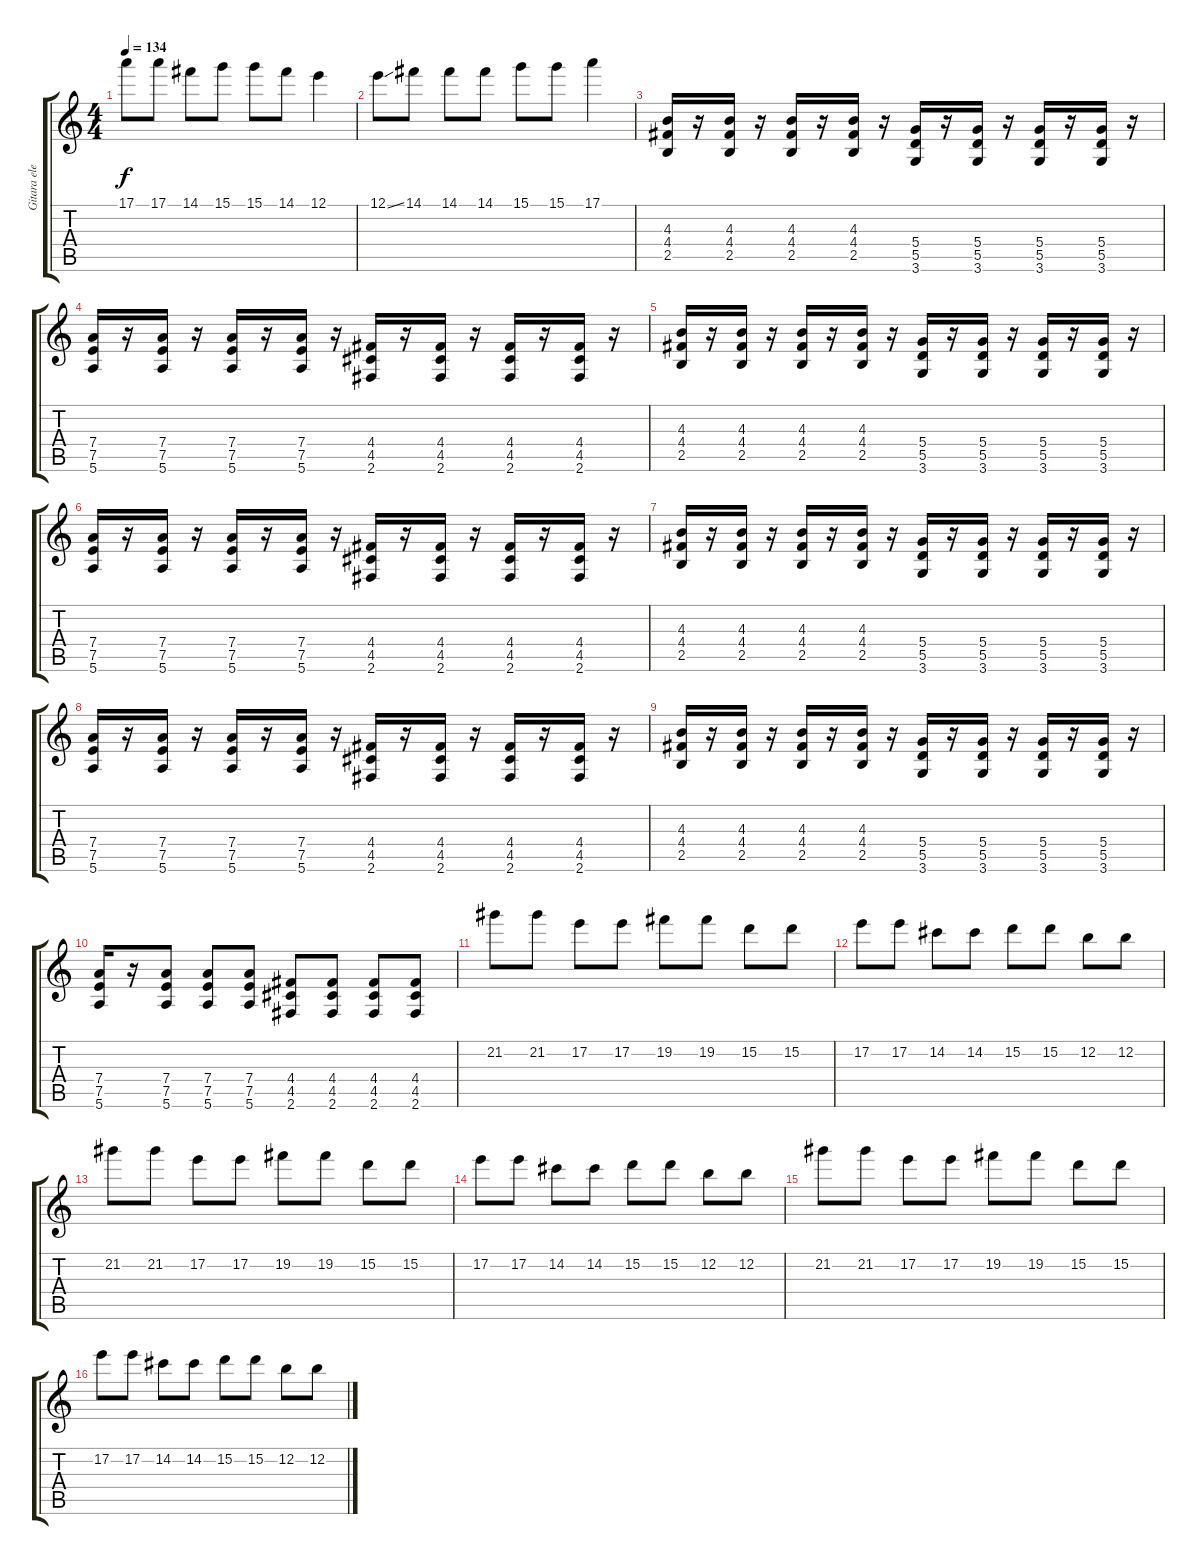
\track ("Gitara elektryczna" "Gitara ele") {instrument distortionguitar}
\staff {score tabs}
\tuning (E4 B3 G3 D3 A2 E2) {hide}
\ts (4 4)
\tempo 134
\clef g2
\ks c
17.1.8{dy f} 17.1.8 14.1.8 15.1.8 15.1.8 14.1.8 12.1.4 |
12.1{ss}.8 14.1.8 14.1.8 14.1.8 15.1.8 15.1.8 17.1.4 |
(4.3 4.4 2.5).16 r.16 (4.3 4.4 2.5).16 r.16 (4.3 4.4 2.5).16 r.16 (4.3 4.4 2.5).16 r.16 (5.4 5.5 3.6).16 r.16 (5.4 5.5 3.6).16 r.16 (5.4 5.5 3.6).16 r.16 (5.4 5.5 3.6).16 r.16 |
(7.4 7.5 5.6).16 r.16 (7.4 7.5 5.6).16 r.16 (7.4 7.5 5.6).16 r.16 (7.4 7.5 5.6).16 r.16 (4.4 4.5 2.6).16 r.16 (4.4 4.5 2.6).16 r.16 (4.4 4.5 2.6).16 r.16 (4.4 4.5 2.6).16 r.16 |
(4.3 4.4 2.5).16 r.16 (4.3 4.4 2.5).16 r.16 (4.3 4.4 2.5).16 r.16 (4.3 4.4 2.5).16 r.16 (5.4 5.5 3.6).16 r.16 (5.4 5.5 3.6).16 r.16 (5.4 5.5 3.6).16 r.16 (5.4 5.5 3.6).16 r.16 |
(7.4 7.5 5.6).16 r.16 (7.4 7.5 5.6).16 r.16 (7.4 7.5 5.6).16 r.16 (7.4 7.5 5.6).16 r.16 (4.4 4.5 2.6).16 r.16 (4.4 4.5 2.6).16 r.16 (4.4 4.5 2.6).16 r.16 (4.4 4.5 2.6).16 r.16 |
(4.3 4.4 2.5).16 r.16 (4.3 4.4 2.5).16 r.16 (4.3 4.4 2.5).16 r.16 (4.3 4.4 2.5).16 r.16 (5.4 5.5 3.6).16 r.16 (5.4 5.5 3.6).16 r.16 (5.4 5.5 3.6).16 r.16 (5.4 5.5 3.6).16 r.16 |
(7.4 7.5 5.6).16 r.16 (7.4 7.5 5.6).16 r.16 (7.4 7.5 5.6).16 r.16 (7.4 7.5 5.6).16 r.16 (4.4 4.5 2.6).16 r.16 (4.4 4.5 2.6).16 r.16 (4.4 4.5 2.6).16 r.16 (4.4 4.5 2.6).16 r.16 |
(4.3 4.4 2.5).16 r.16 (4.3 4.4 2.5).16 r.16 (4.3 4.4 2.5).16 r.16 (4.3 4.4 2.5).16 r.16 (5.4 5.5 3.6).16 r.16 (5.4 5.5 3.6).16 r.16 (5.4 5.5 3.6).16 r.16 (5.4 5.5 3.6).16 r.16 |
(7.4 7.5 5.6).16 r.16 (7.4 7.5 5.6).8 (7.4 7.5 5.6).8 (7.4 7.5 5.6).8 (4.4 4.5 2.6).8 (4.4 4.5 2.6).8 (4.4 4.5 2.6).8 (4.4 4.5 2.6).8 |
21.2.8 21.2.8 17.2.8 17.2.8 19.2.8 19.2.8 15.2.8 15.2.8 |
17.2.8 17.2.8 14.2.8 14.2.8 15.2.8 15.2.8 12.2.8 12.2.8 |
21.2.8 21.2.8 17.2.8 17.2.8 19.2.8 19.2.8 15.2.8 15.2.8 |
17.2.8 17.2.8 14.2.8 14.2.8 15.2.8 15.2.8 12.2.8 12.2.8 |
21.2.8 21.2.8 17.2.8 17.2.8 19.2.8 19.2.8 15.2.8 15.2.8 |
17.2.8 17.2.8 14.2.8 14.2.8 15.2.8 15.2.8 12.2.8 12.2.8
